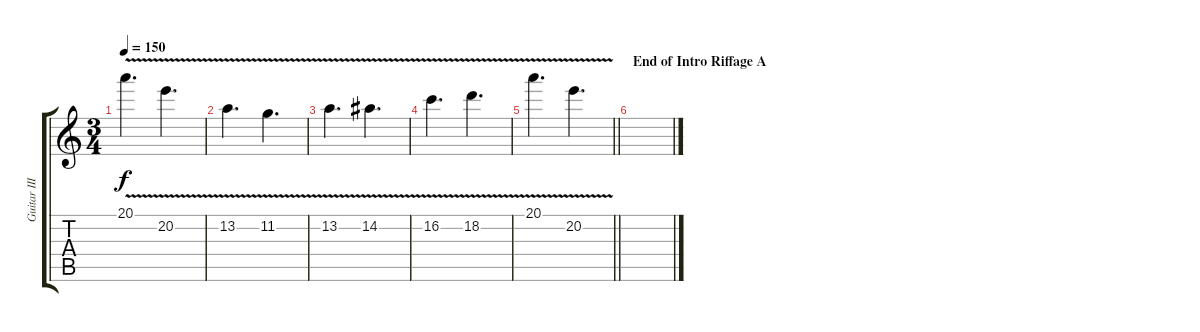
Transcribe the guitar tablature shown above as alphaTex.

\track ("Guitar III/Keys" "Guitar III") {instrument distortionguitar}
\staff {score tabs}
\tuning (Db4 Ab3 E3 B2 Gb2 Db2) {hide}
\ts (3 4)
\tempo 150
\clef g2
\ks c
20.1{v}.4{d dy f} 20.2{v}.4{d} |
13.2{v}.4{d} 11.2{v}.4{d} |
13.2{v}.4{d} 14.2{v}.4{d} |
16.2{v}.4{d} 18.2{v}.4{d} |
\barLineRight lightlight
20.1{v}.4{d} 20.2{v}.4{d} |
\section ("" "End of Intro Riffage A")
